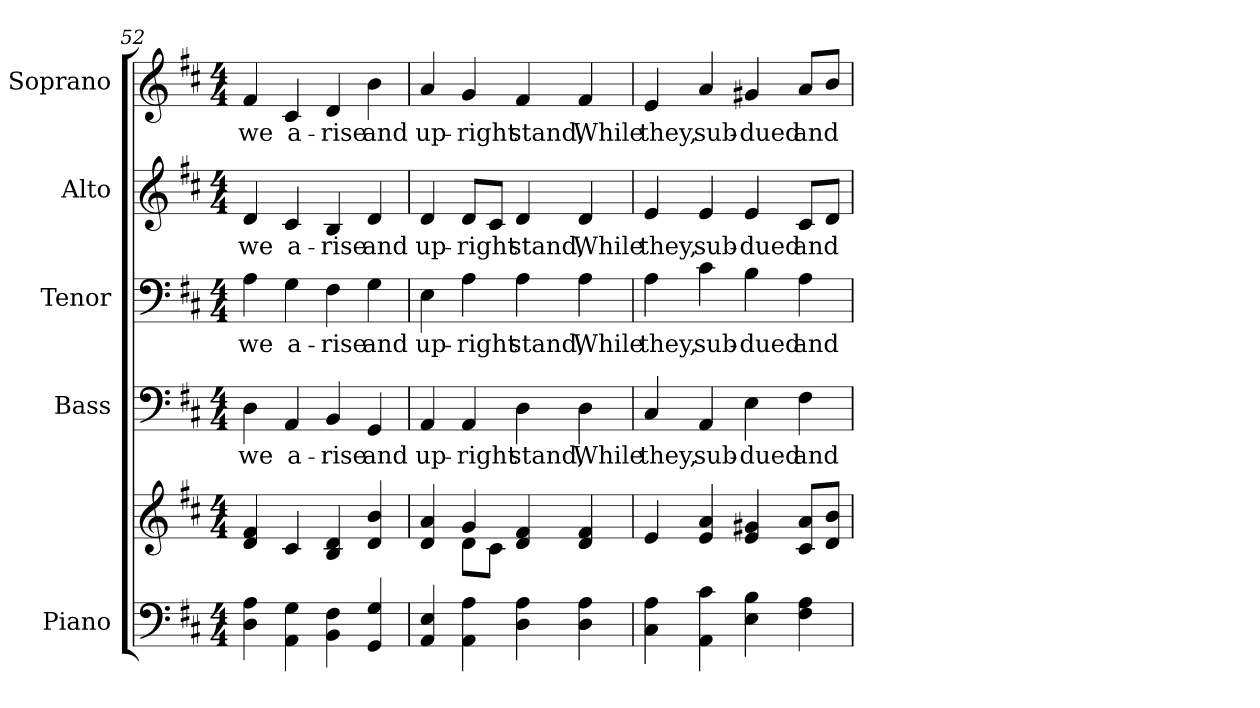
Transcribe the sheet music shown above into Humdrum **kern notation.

**kern	**kern	**kern	**text	**kern	**text	**kern	**text	**kern	**text
*part5	*part5	*part4	*part4	*part3	*part3	*part2	*part2	*part1	*part1
*staff6	*staff5	*staff4	*staff4	*staff3	*staff3	*staff2	*staff2	*staff1	*staff1
*I"Piano	*	*I"Bass	*	*I"Tenor	*	*I"Alto	*	*I"Soprano	*
*I'Pno.	*	*I'B.	*	*I'T.	*	*I'A.	*	*I'S.	*
*clefF4	*clefG2	*clefF4	*	*clefF4	*	*clefG2	*	*clefG2	*
*k[f#c#]	*k[f#c#]	*k[f#c#]	*	*k[f#c#]	*	*k[f#c#]	*	*k[f#c#]	*
*D:	*D:	*D:	*	*D:	*	*D:	*	*D:	*
*M4/4	*M4/4	*M4/4	*	*M4/4	*	*M4/4	*	*M4/4	*
=52	=52	=52	=52	=52	=52	=52	=52	=52	=52
!	!	!	!LO:LY:b:color=#000000	!	!	!	!	!	!
!	!	!	!	!	!LO:LY:b:color=#000000	!	!	!	!
!	!	!	!	!	!	!	!LO:LY:b:color=#000000	!	!
!	!	!	!	!	!	!	!	!	!LO:LY:b:color=#000000
4Di\ 4Ai	4di/ 4f#i	4Di\	we	4Ai\	we	4di/	we	4f#i/	we
!	!	!	!LO:LY:b:color=#000000	!	!	!	!	!	!
!	!	!	!	!	!LO:LY:b:color=#000000	!	!	!	!
!	!	!	!	!	!	!	!LO:LY:b:color=#000000	!	!
!	!	!	!	!	!	!	!	!	!LO:LY:b:color=#000000
4AAi\ 4Gi	4c#i/	4AAi/	a-	4Gi\	a-	4c#i/	a-	4c#i/	a-
!	!	!	!LO:LY:b:color=#000000	!	!	!	!	!	!
!	!	!	!	!	!LO:LY:b:color=#000000	!	!	!	!
!	!	!	!	!	!	!	!LO:LY:b:color=#000000	!	!
!	!	!	!	!	!	!	!	!	!LO:LY:b:color=#000000
4BBi\ 4F#i	4Bi/ 4di	4BBi/	-rise	4F#i\	-rise	4Bi/	-rise	4di/	-rise
!	!	!	!LO:LY:b:color=#000000	!	!	!	!	!	!
!	!	!	!	!	!LO:LY:b:color=#000000	!	!	!	!
!	!	!	!	!	!	!	!LO:LY:b:color=#000000	!	!
!	!	!	!	!	!	!	!	!	!LO:LY:b:color=#000000
4GGi/ 4Gi	4di/ 4bi	4GGi/	and	4Gi\	and	4di/	and	4bi\	and
=53	=53	=53	=53	=53	=53	=53	=53	=53	=53
*	*^	*	*	*	*	*	*	*	*
!	!	!	!	!LO:LY:b:color=#000000	!	!	!	!	!	!
!	!	!	!	!	!	!LO:LY:b:color=#000000	!	!	!	!
!	!	!	!	!	!	!	!	!LO:LY:b:color=#000000	!	!
!	!	!	!	!	!	!	!	!	!	!LO:LY:b:color=#000000
4AAi/ 4Ei	4di/ 4ai	4ryy	4AAi/	up-	4Ei\	up-	4di/	up-	4ai/	up-
!	!	!	!	!LO:LY:b:color=#000000	!	!	!	!	!	!
!	!	!	!	!	!	!LO:LY:b:color=#000000	!	!	!	!
!	!	!	!	!	!	!	!	!LO:LY:b:color=#000000	!	!
!	!	!	!	!	!	!	!	!	!	!LO:LY:b:color=#000000
4AAi\ 4Ai	4gi/	8di\L	4AAi/	-right	4Ai\	-right	8di/L	-right	4gi/	-right
.	.	8c#i\J	.	.	.	.	8c#i/J	.	.	.
!	!	!	!	!LO:LY:b:color=#000000	!	!	!	!	!	!
!	!	!	!	!	!	!LO:LY:b:color=#000000	!	!	!	!
!	!	!	!	!	!	!	!	!LO:LY:b:color=#000000	!	!
!	!	!	!	!	!	!	!	!	!	!LO:LY:b:color=#000000
4Di\ 4Ai	4di/ 4f#i	2ryy	4Di\	stand,	4Ai\	stand,	4di/	stand,	4f#i/	stand,
!	!	!	!	!LO:LY:b:color=#000000	!	!	!	!	!	!
!	!	!	!	!	!	!LO:LY:b:color=#000000	!	!	!	!
!	!	!	!	!	!	!	!	!LO:LY:b:color=#000000	!	!
!	!	!	!	!	!	!	!	!	!	!LO:LY:b:color=#000000
4Di\ 4Ai	4di/ 4f#i	.	4Di\	While	4Ai\	While	4di/	While	4f#i/	While
*	*v	*v	*	*	*	*	*	*	*	*
!!LO:PB:g=z
=54	=54	=54	=54	=54	=54	=54	=54	=54	=54
!	!	!	!LO:LY:b:color=#000000	!	!	!	!	!	!
!	!	!	!	!	!LO:LY:b:color=#000000	!	!	!	!
!	!	!	!	!	!	!	!LO:LY:b:color=#000000	!	!
!	!	!	!	!	!	!	!	!	!LO:LY:b:color=#000000
4C#i\ 4Ai	4ei/	4C#i/	they,	4Ai\	they,	4ei/	they,	4ei/	they,
!	!	!	!LO:LY:b:color=#000000	!	!	!	!	!	!
!	!	!	!	!	!LO:LY:b:color=#000000	!	!	!	!
!	!	!	!	!	!	!	!LO:LY:b:color=#000000	!	!
!	!	!	!	!	!	!	!	!	!LO:LY:b:color=#000000
4AAi\ 4c#i	4ei/ 4ai	4AAi/	sub-	4c#i\	sub-	4ei/	sub-	4ai/	sub-
!	!	!	!LO:LY:b:color=#000000	!	!	!	!	!	!
!	!	!	!	!	!LO:LY:b:color=#000000	!	!	!	!
!	!	!	!	!	!	!	!LO:LY:b:color=#000000	!	!
!	!	!	!	!	!	!	!	!	!LO:LY:b:color=#000000
4Ei\ 4Bi	4ei/ 4g#Xi	4Ei\	-dued	4Bi\	-dued	4ei/	-dued	4g#Xi/	-dued
!	!	!	!LO:LY:b:color=#000000	!	!	!	!	!	!
!	!	!	!	!	!LO:LY:b:color=#000000	!	!	!	!
!	!	!	!	!	!	!	!LO:LY:b:color=#000000	!	!
!	!	!	!	!	!	!	!	!	!LO:LY:b:color=#000000
4F#i\ 4Ai	8c#i/ 8aiL	4F#i\	and	4Ai\	and	8c#i/L	and	8ai/L	and
.	8di/ 8biJ	.	.	.	.	8di/J	.	8bi/J	.
=	=	=	=	=	=	=	=	=	=
*-	*-	*-	*-	*-	*-	*-	*-	*-	*-
